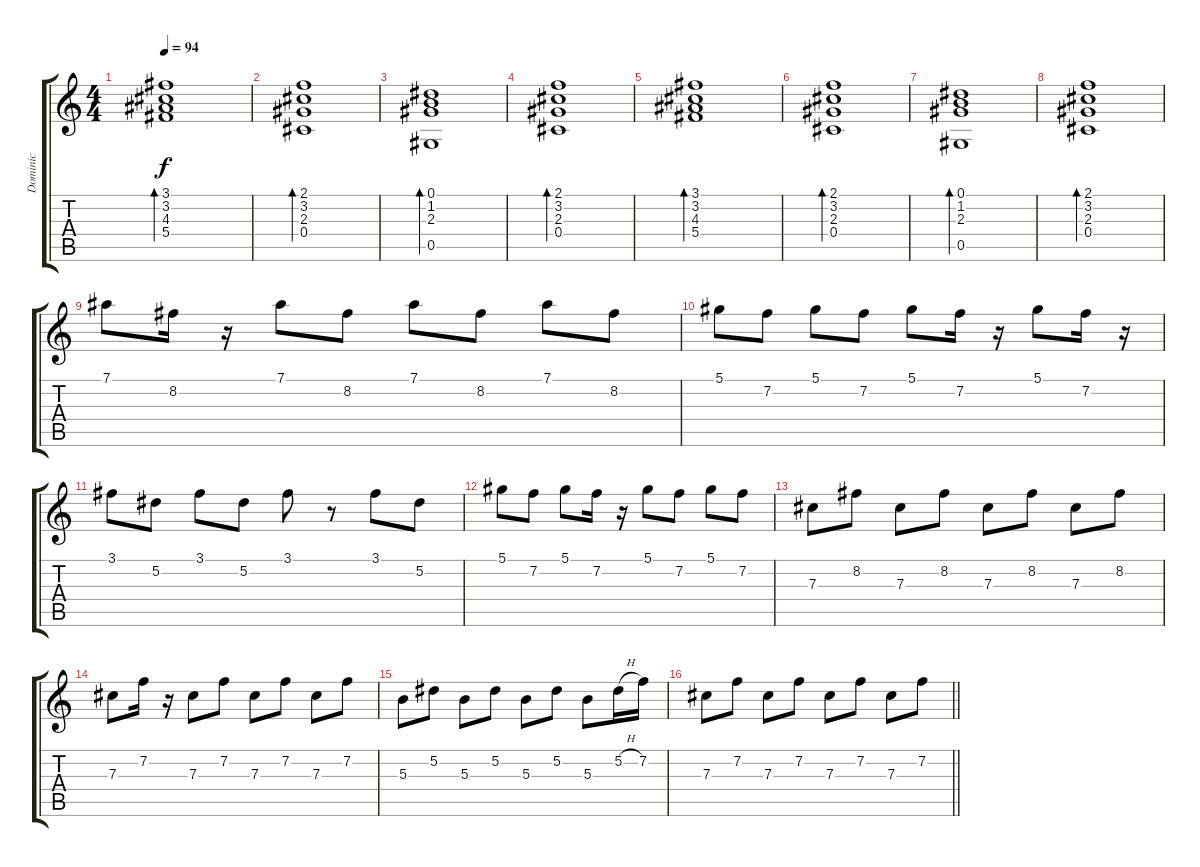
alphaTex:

\track ("Dominic" "Dominic") {instrument distortionguitar}
\staff {score tabs}
\tuning (Eb4 Bb3 Gb3 Db3 Ab2 Eb2) {hide}
\ts (4 4)
\tempo 94
\clef g2
\ks c
(3.1 3.2 4.3 5.4).1{bd 240 dy f instrument electricguitarclean} |
(2.1 3.2 2.3 0.4).1{bd 240} |
(0.1 1.2 2.3 0.5).1{bd 240} |
(2.1 3.2 2.3 0.4).1{bd 240} |
(3.1 3.2 4.3 5.4).1{bd 240} |
(2.1 3.2 2.3 0.4).1{bd 240} |
(0.1 1.2 2.3 0.5).1{bd 240} |
(2.1 3.2 2.3 0.4).1{bd 240} |
7.1.8{instrument electricguitarclean} 8.2.16 r.16 7.1.8 8.2.8 7.1.8 8.2.8 7.1.8 8.2.8 |
5.1.8 7.2.8 5.1.8 7.2.8 5.1.8 7.2.16 r.16 5.1.8 7.2.16 r.16 |
3.1.8 5.2.8 3.1.8 5.2.8 3.1.8 r.8 3.1.8 5.2.8 |
5.1.8 7.2.8 5.1.8 7.2.16 r.16 5.1.8 7.2.8 5.1.8 7.2.8 |
7.3.8 8.2.8 7.3.8 8.2.8 7.3.8 8.2.8 7.3.8 8.2.8 |
7.3.8 7.2.16 r.16 7.3.8 7.2.8 7.3.8 7.2.8 7.3.8 7.2.8 |
5.3.8 5.2.8 5.3.8 5.2.8 5.3.8 5.2.8 5.3.8 5.2{h}.16 7.2.16 |
\barLineRight lightlight
7.3.8 7.2.8 7.3.8 7.2.8 7.3.8 7.2.8 7.3.8 7.2.8
